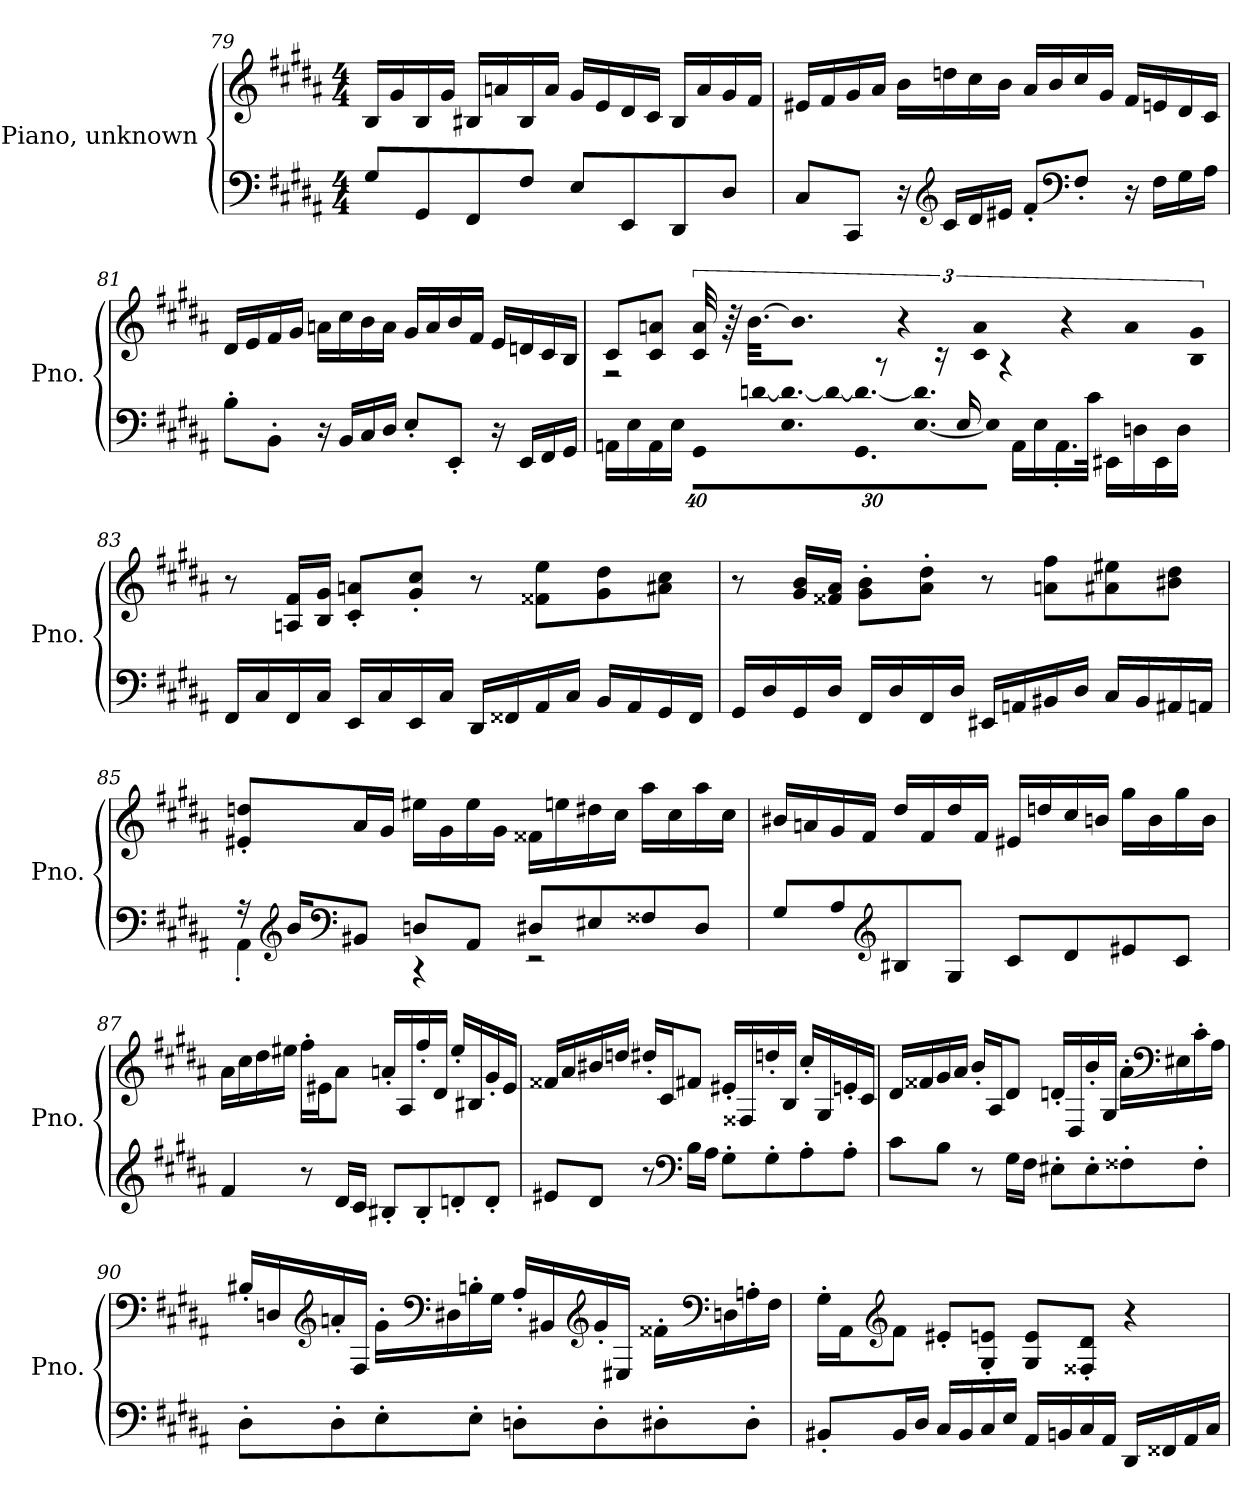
**kern	**kern
*part1	*part1
*staff2	*staff1
*I"Piano, unknown	*
*I'Pno.	*
*clefF4	*clefG2
*k[f#c#g#d#a#]	*k[f#c#g#d#a#]
*M4/4	*M4/4
=79	=79
8G#/L	16B/LL
.	16g#/
8GG#/	16B/
.	16g#/JJ
8FF#/	16B#X/LL
.	16an/
8F#/J	16B#/
.	16a/JJ
8E/L	16g#/LL
.	16e/
8EE/	16d#/
.	16c#/JJ
8DD#/	16B#/LL
.	16a/
8D#/J	16g#/
.	16f#/JJ
!!LO:LB:g=z
=80	=80
8C#/L	16e#X/LL
.	16f#/
8CC#/J	16g#/
.	16a#/JJ
16r	16b\LL
*clefG2	*
16c#/LL	16ddn\
16d#/	16cc#\
16e#X/JJ	16b\JJ
8f#'/L	16a#/LL
.	16b/
*clefF4	*
8F#'/J	16cc#/
.	16g#/JJ
16r	16f#/LL
16F#\LL	16en/
16G#\	16d#/
16A#\JJ	16c#/JJ
=81	=81
8B'\L	16d#/LL
.	16e/
8BB'\J	16f#/
.	16g#/JJ
16r	16an\LL
16BB/LL	16cc#\
16C#/	16b\
16D#/JJ	16a\JJ
8E'/L	16g#/LL
.	16a/
8EE'/J	16b/
.	16f#/JJ
16r	16e/LL
16EE/LL	16dn/
16FF#/	16c#/
16GG#/JJ	16B/JJ
!!LO:LB:g=z
=82	=82
*^	*
2r	16AAn\LL	8c#/L
.	16E\	.
.	16AA\	8c#/ 8an/J
.	16E\JJ	.
*	*Xbrackettup	*
!	!LO:N:vis=32	!
.	640%23GG#\LLL	48c#/ 48a/
.	.	96r
.	.	[48.b\KKL
!	!LO:N:vis=64	!
.	[960%17dn\K	.
!	!LO:N:vis=32.	!
.	1920%103E\ 1920%103d\_	.
.	.	8.b\J]
!	!LO:N:vis=64	!
.	960%17d\K_	.
!	!LO:N:vis=32.	!
.	1920%103GG#\ 1920%103d\_	.
!	!LO:N:vis=32.	!
.	[1920%103E\ 1920%103d\]	.
!	!LO:N:vis=64	!
.	960%17E\JJJk]	.
8r	16AA\LL	8r
.	16E\	.
16r	16.AA'\	16c#/ 16a/
16E/	.	32r
.	32c#\JJk	32a/
4r	16EE#X\LL	4B/ 4g#/
.	16Dn\	.
.	16EE#\	.
.	16D\JJ	.
*v	*v	*
!!LO:LB:g=z
=83	=83
16FF#/LL	8r
16C#/	.
16FF#/	16An/ 16f#/LL
16C#/JJ	16B/ 16g#/JJ
16EE/LL	8c#/' 8an/'L
16C#/	.
16EE/	8g#/' 8cc#/'J
16C#/JJ	.
16DD#/LL	8r
16FF##X/	.
16AA#/	8f##X\ 8ee\L
16C#/JJ	.
16BB/LL	8g#\ 8dd#\
16AA#/	.
16GG#/	8a#X\ 8cc#\J
16FF##/JJ	.
=84	=84
16GG#/LL	8r
16D#/	.
16GG#/	16g#/ 16b/LL
16D#/JJ	16f##X/ 16a#/JJ
16FF#/LL	8g#\' 8b\'L
16D#/	.
16FF#/	8a#\' 8dd#\'J
16D#/JJ	.
16EE#X/LL	8r
16AAn/	.
16BB#X/	8an\ 8ff#\L
16D#/JJ	.
16C#/LL	8a#X\ 8ee#X\
16BB#/	.
16AA#X/	8b#X\ 8dd#\J
16AAn/JJ	.
!!LO:LB:g=z
=85	=85
*^	*
16r	4AA#'\	8e#X/' 8ddn/'L
*clefG2	*	*
16b/KL	.	.
*clefF4	*	*
8BB#X/J	.	16a#/L
.	.	16g#/JJ
8Dn/L	4r	16ee#X\LL
.	.	16g#\
8AA#/J	.	16ee#\
.	.	16g#\JJ
8D#X/L	2r	16f##X\LL
.	.	16een\
8E#X/	.	16dd#X\
.	.	16cc#\JJ
8F##X/	.	16aa#\LL
.	.	16cc#\
8D#/J	.	16aa#\
.	.	16cc#\JJ
*v	*v	*
!!LO:PB:g=z
=86	=86
8G#/L	16b#X/LL
.	16an/
8A#/	16g#/
.	16f#/JJ
*clefG2	*
8B#X/	16dd#/LL
.	16f#/
8G#/J	16dd#/
.	16f#/JJ
8c#/L	16e#X/LL
.	16ddn/
8d#/	16cc#/
.	16bn/JJ
8e#X/	16gg#\LL
.	16b\
8c#/J	16gg#\
.	16b\JJ
=87	=87
4f#/	16a#\LL
.	16cc#\
.	16dd#\
.	16ee#X\JJ
8r	16ff#'\LL
.	16e#X\J
16d#/LL	8a#\J
16c#/JJ	.
8B#X'/L	16an'/LL
.	16A#/
8B#'/	16ff#'/
.	16d#/JJ
8dn'/	16ee#'/LL
.	16B#X/
8d'/J	16g#'/
.	16e#/JJ
!!LO:LB:g=z
=88	=88
8e#X/L	16f##X/LL
.	16a#/
8d#/J	16b#X/
.	16ddn/JJ
8r	16dd#X'/LL
.	16c#/J
*clefF4	*
16B\LL	8f#X/J
16A#\JJ	.
8G#'\L	16e#X'/LL
.	16F##X/
8G#'\	16ddn'/
.	16B/JJ
8A#'\	16cc#'/LL
.	16G#/
8A#'\J	16en'/
.	16c#/JJ
=89	=89
8c#\L	16d#/LL
.	16f##X/
8B\J	16g#/
.	16a#/JJ
8r	16b'/LL
.	16A#/J
16G#\LL	8d#/J
16F#\JJ	.
8E#X'\L	16dn'/LL
.	16D#/
8E#'\	16b'/
.	16G#/JJ
8F##X'\	16a#'\LL
*	*clefF4
.	16E#X\
8F##'\J	16c#'\
.	16A#\JJ
!!LO:LB:g=z
=90	=90
8D#'\L	16B#X'/LL
.	16Dn/
*	*clefG2
8D#'\	16an'/
.	16F#/JJ
8E'\	16g#'\LL
*	*clefF4
.	16D#X\
8E'\J	16Bn'\
.	16G#\JJ
8Dn'\L	16A#'/LL
.	16BB#X/
*	*clefG2
8D'\	16g#'/
.	16E#X/JJ
8D#X'\	16f##X'\LL
*	*clefF4
.	16Dn\
8D#'\J	16An'\
.	16F#\JJ
!!LO:LB:g=z
=91	=91
8BB#X'/L	16G#'\LL
.	16AA#\J
*	*clefG2
16BB#/L	8f#\J
16D#/JJ	.
16C#/LL	8e#X'/L
16BB#/	.
16C#/	8G#/' 8en/'J
16E/JJ	.
16AA#/LL	8G#/ 8e/L
16BBn/	.
16C#/	8F##X/' 8d#/'J
16AA#/JJ	.
16DD#/LL	4r
16FF##X/	.
16AA#/	.
16C#/JJ	.
=	=
*-	*-
